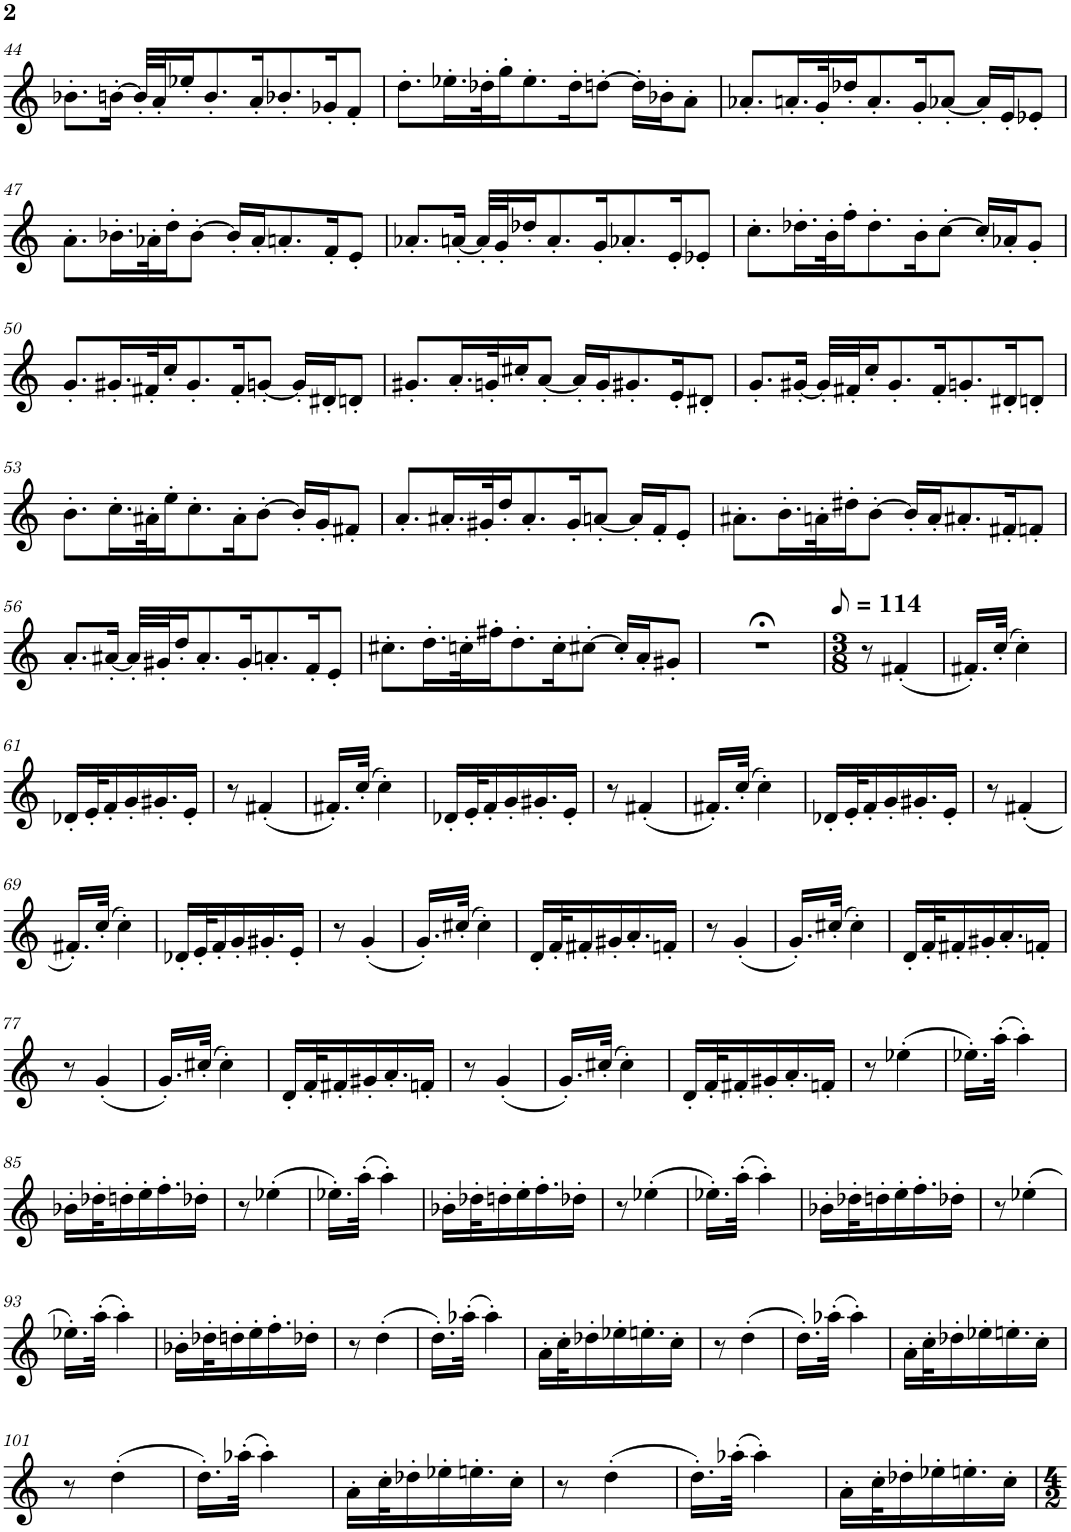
**kern
*part1
*staff1
*I"Flauta Transversal
*I'Fl.
!!LO:PB:g=z
*clefG2
*k[]
*M4/4
=44
8.b-X'\L
[16bn'\Jk
32b'/LLL]
32a'/J
16ee-X'/J
8.b'/
16a'/K
8.b-X'/
16g-X'/K
8f'/J
=45
8.dd'\L
16.ee-X'\L
32dd-X'\K
16gg'\J
8.ee-'\
16dd-'\K
[8ddn'\J
16dd'\LL]
16b-X'\J
8a'\J
=46
8.a-X'/L
16.an'/L
32g'/K
16dd-X'/J
8.a'/
16g'/K
[8a-X'/J
16a-'/LL]
16e'/J
8e-X'/J
!!LO:LB:g=z
=47
8.a'\L
16.b-X'\L
32a-X'\K
16dd'\J
[8b-'\J
16b-'/LL]
16a-'/J
8.an'/
16f'/K
8e'/J
=48
8.a-X'/L
[16an'/Jk
32a'/LLL]
32g'/J
16dd-X'/J
8.a'/
16g'/K
8.a-X'/
16e'/K
8e-X'/J
=49
8.cc'\L
16.dd-X'\L
32b'\K
16ff'\J
8.dd-'\
16b'\K
[8cc'\J
16cc'/LL]
16a-X'/J
8g'/J
!!LO:LB:g=z
=50
8.g'/L
16.g#X'/L
32f#X'/K
16cc'/J
8.g#'/
16f#'/K
[8gn'/J
16g'/LL]
16d#X'/J
8dn'/J
=51
8.g#X'/L
16.a'/L
32gn'/K
16cc#X'/J
[8a'/J
16a'/LL]
16g'/J
8.g#X'/
16e'/K
8d#X'/J
=52
8.g'/L
[16g#X'/Jk
32g#'/LLL]
32f#X'/J
16cc'/J
8.g#'/
16f#'/K
8.gn'/
16d#X'/K
8dn'/J
!!LO:LB:g=z
=53
8.b'\L
16.cc'\L
32a#X'\K
16ee'\J
8.cc'\
16a#'\K
[8b'\J
16b'/LL]
16g'/J
8f#X'/J
=54
8.a'/L
16.a#X'/L
32g#X'/K
16dd'/J
8.a#'/
16g#'/K
[8an'/J
16a'/LL]
16f'/J
8e'/J
=55
8.a#X'\L
16.b'\L
32an'\K
16dd#X'\J
[8b'\J
16b'/LL]
16a'/J
8.a#X'/
16f#X'/K
8fn'/J
!!LO:LB:g=z
=56
8.a'/L
[16a#X'/Jk
32a#'/LLL]
32g#X'/J
16dd'/J
8.a#'/
16g#'/K
8.an'/
16f'/K
8e'/J
=57
8.cc#X'\L
16.dd'\L
32ccn'\K
16ff#X'\J
8.dd'\
16cc'\K
[8cc#X'\J
16cc#'/LL]
16a'/J
8g#X'/J
=58
1r;<
=59
*M3/8
*MM57
8r
(4f#X'/
=60
16.f#X'/LL)
(32cc'/JJk
4cc'\)
!!LO:LB:g=z
=61
16d-X'/LL
32e'/K
16f'/
16g'/
16.g#X'/
16e'/JJ
=62
8r
(4f#X'/
=63
16.f#X'/LL)
(32cc'/JJk
4cc'\)
=64
16d-X'/LL
32e'/K
16f'/
16g'/
16.g#X'/
16e'/JJ
=65
8r
(4f#X'/
=66
16.f#X'/LL)
(32cc'/JJk
4cc'\)
=67
16d-X'/LL
32e'/K
16f'/
16g'/
16.g#X'/
16e'/JJ
=68
8r
(4f#X'/
!!LO:LB:g=z
=69
16.f#X'/LL)
(32cc'/JJk
4cc'\)
=70
16d-X'/LL
32e'/K
16f'/
16g'/
16.g#X'/
16e'/JJ
=71
8r
(4g'/
=72
16.g'/LL)
(32cc#X'/JJk
4cc#'\)
=73
16d'/LL
32f'/K
16f#X'/
16g#X'/
16.a'/
16fn'/JJ
=74
8r
(4g'/
=75
16.g'/LL)
(32cc#X'/JJk
4cc#'\)
=76
16d'/LL
32f'/K
16f#X'/
16g#X'/
16.a'/
16fn'/JJ
!!LO:LB:g=z
=77
8r
(4g'/
=78
16.g'/LL)
(32cc#X'/JJk
4cc#'\)
=79
16d'/LL
32f'/K
16f#X'/
16g#X'/
16.a'/
16fn'/JJ
=80
8r
(4g'/
=81
16.g'/LL)
(32cc#X'/JJk
4cc#'\)
=82
16d'/LL
32f'/K
16f#X'/
16g#X'/
16.a'/
16fn'/JJ
=83
8r
(4ee-X'\
=84
16.ee-X'\LL)
(32aa'\JJk
4aa'\)
!!LO:LB:g=z
=85
16b-X'\LL
32dd-X'\K
16ddn'\
16ee'\
16.ff'\
16dd-X'\JJ
=86
8r
(4ee-X'\
=87
16.ee-X'\LL)
(32aa'\JJk
4aa'\)
=88
16b-X'\LL
32dd-X'\K
16ddn'\
16ee'\
16.ff'\
16dd-X'\JJ
=89
8r
(4ee-X'\
=90
16.ee-X'\LL)
(32aa'\JJk
4aa'\)
=91
16b-X'\LL
32dd-X'\K
16ddn'\
16ee'\
16.ff'\
16dd-X'\JJ
=92
8r
(4ee-X'\
!!LO:LB:g=z
=93
16.ee-X'\LL)
(32aa'\JJk
4aa'\)
=94
16b-X'\LL
32dd-X'\K
16ddn'\
16ee'\
16.ff'\
16dd-X'\JJ
=95
8r
(4dd'\
=96
16.dd'\LL)
(32aa-X'\JJk
4aa-'\)
=97
16a'\LL
32cc'\K
16dd-X'\
16ee-X'\
16.een'\
16cc'\JJ
=98
8r
(4dd'\
=99
16.dd'\LL)
(32aa-X'\JJk
4aa-'\)
=100
16a'\LL
32cc'\K
16dd-X'\
16ee-X'\
16.een'\
16cc'\JJ
!!LO:LB:g=z
=101
8r
(4dd'\
=102
16.dd'\LL)
(32aa-X'\JJk
4aa-'\)
=103
16a'\LL
32cc'\K
16dd-X'\
16ee-X'\
16.een'\
16cc'\JJ
=104
8r
(4dd'\
=105
16.dd'\LL)
(32aa-X'\JJk
4aa-'\)
=106
16a'\LL
32cc'\K
16dd-X'\
16ee-X'\
16.een'\
16cc'\JJ
=
*-
